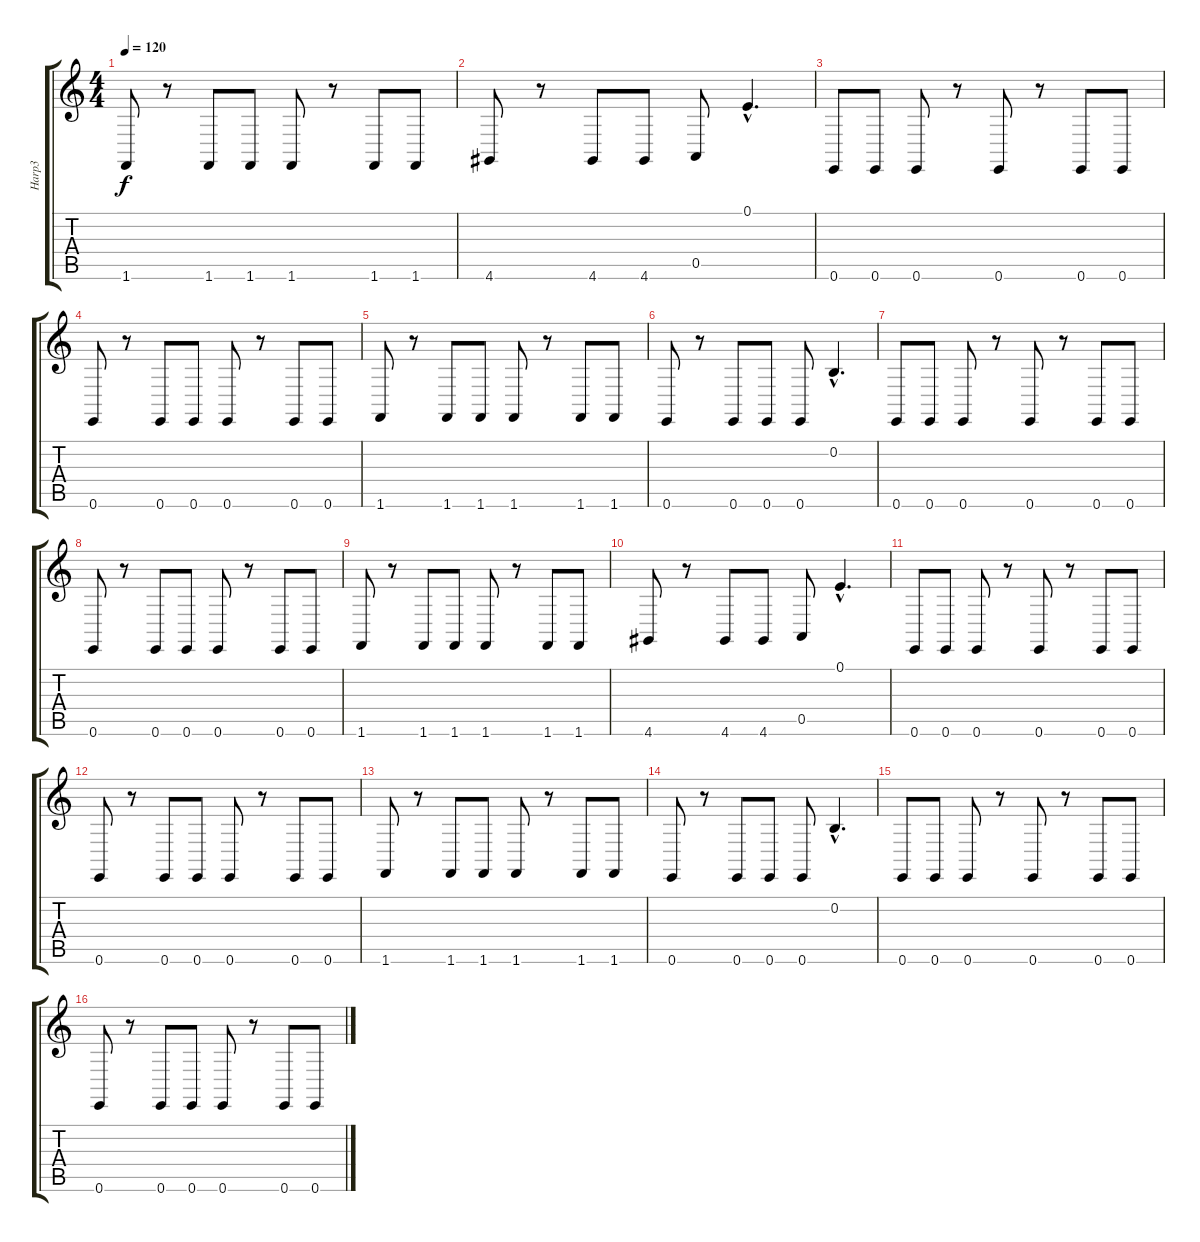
\track ("Harp3" "Harp3") {instrument orchestralharp}
\staff {score tabs}
\tuning (E4 B3 G3 D3 A2 E2) {hide}
\ts (4 4)
\tempo 120
\clef g2
\ks c
1.6.8{dy f} r.8 1.6.8 1.6.8 1.6.8 r.8 1.6.8 1.6.8 |
4.6.8 r.8 4.6.8 4.6.8 0.5.8 0.1{hac}.4{d} |
0.6.8 0.6.8 0.6.8 r.8 0.6.8 r.8 0.6.8 0.6.8 |
0.6.8 r.8 0.6.8 0.6.8 0.6.8 r.8 0.6.8 0.6.8 |
1.6.8 r.8 1.6.8 1.6.8 1.6.8 r.8 1.6.8 1.6.8 |
0.6.8 r.8 0.6.8 0.6.8 0.6.8 0.2{hac}.4{d} |
0.6.8 0.6.8 0.6.8 r.8 0.6.8 r.8 0.6.8 0.6.8 |
0.6.8 r.8 0.6.8 0.6.8 0.6.8 r.8 0.6.8 0.6.8 |
1.6.8 r.8 1.6.8 1.6.8 1.6.8 r.8 1.6.8 1.6.8 |
4.6.8 r.8 4.6.8 4.6.8 0.5.8 0.1{hac}.4{d} |
0.6.8 0.6.8 0.6.8 r.8 0.6.8 r.8 0.6.8 0.6.8 |
0.6.8 r.8 0.6.8 0.6.8 0.6.8 r.8 0.6.8 0.6.8 |
1.6.8 r.8 1.6.8 1.6.8 1.6.8 r.8 1.6.8 1.6.8 |
0.6.8 r.8 0.6.8 0.6.8 0.6.8 0.2{hac}.4{d} |
0.6.8 0.6.8 0.6.8 r.8 0.6.8 r.8 0.6.8 0.6.8 |
0.6.8 r.8 0.6.8 0.6.8 0.6.8 r.8 0.6.8 0.6.8
